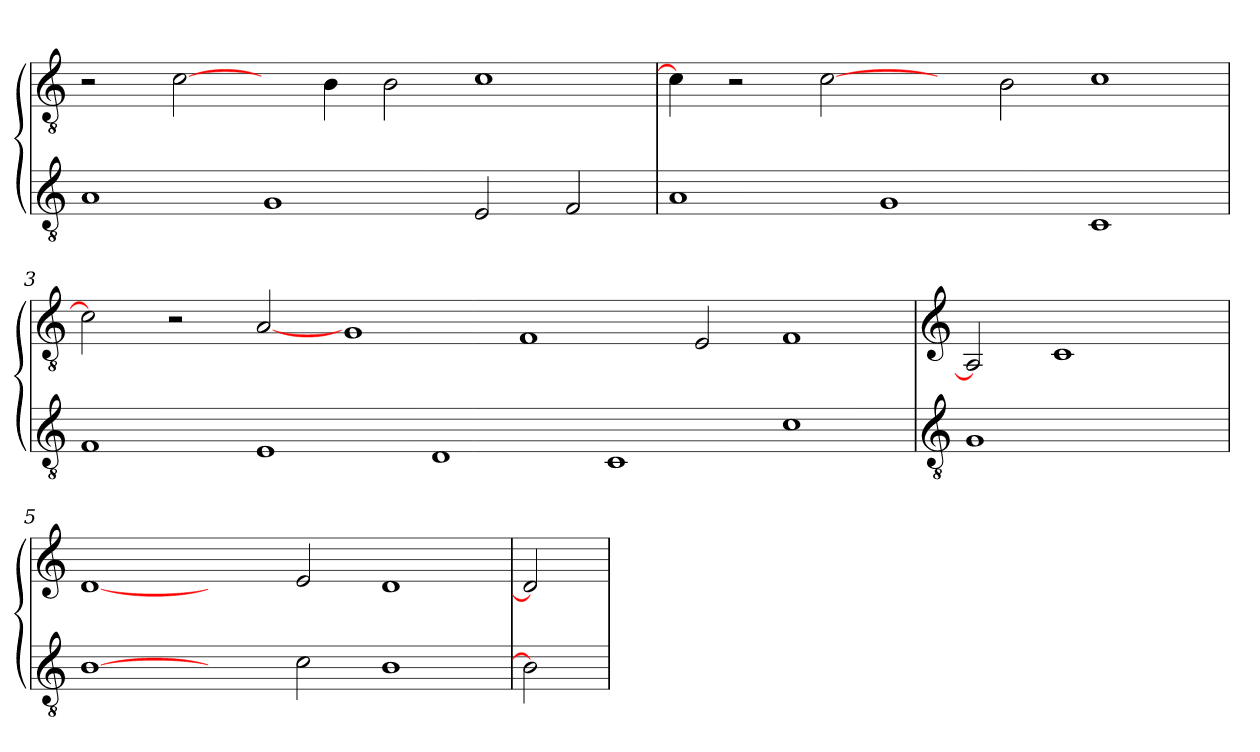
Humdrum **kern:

**kern	**kern
*part1	*part1
*staff2	*staff1
*clefGv2	*clefGv2
*k[]	*k[]
=1	=1
1A	2r
.	[2c\
1G	4ryy
.	4B\
.	2B\
2E/	1c
2F/	.
=2	=2
1A	4c\]
.	2r
.	[2c
1G	.
.	4ryy
.	2B\
1C	1c
=3	=3
1F	2c]
.	2r
1E	[2A
.	1G
1D	.
.	1F
1C	.
.	2E/
1c	1F
=4	=4
*clefGv2	*clefG2
*k[]	*k[]
1G	2A]
.	1c
2ryy	.
=5	=5
[1B	[1d
2ryy	2ryy
2c\	2e/
1B	1d
=6	=6
2B]	2d]
=	=
*-	*-
